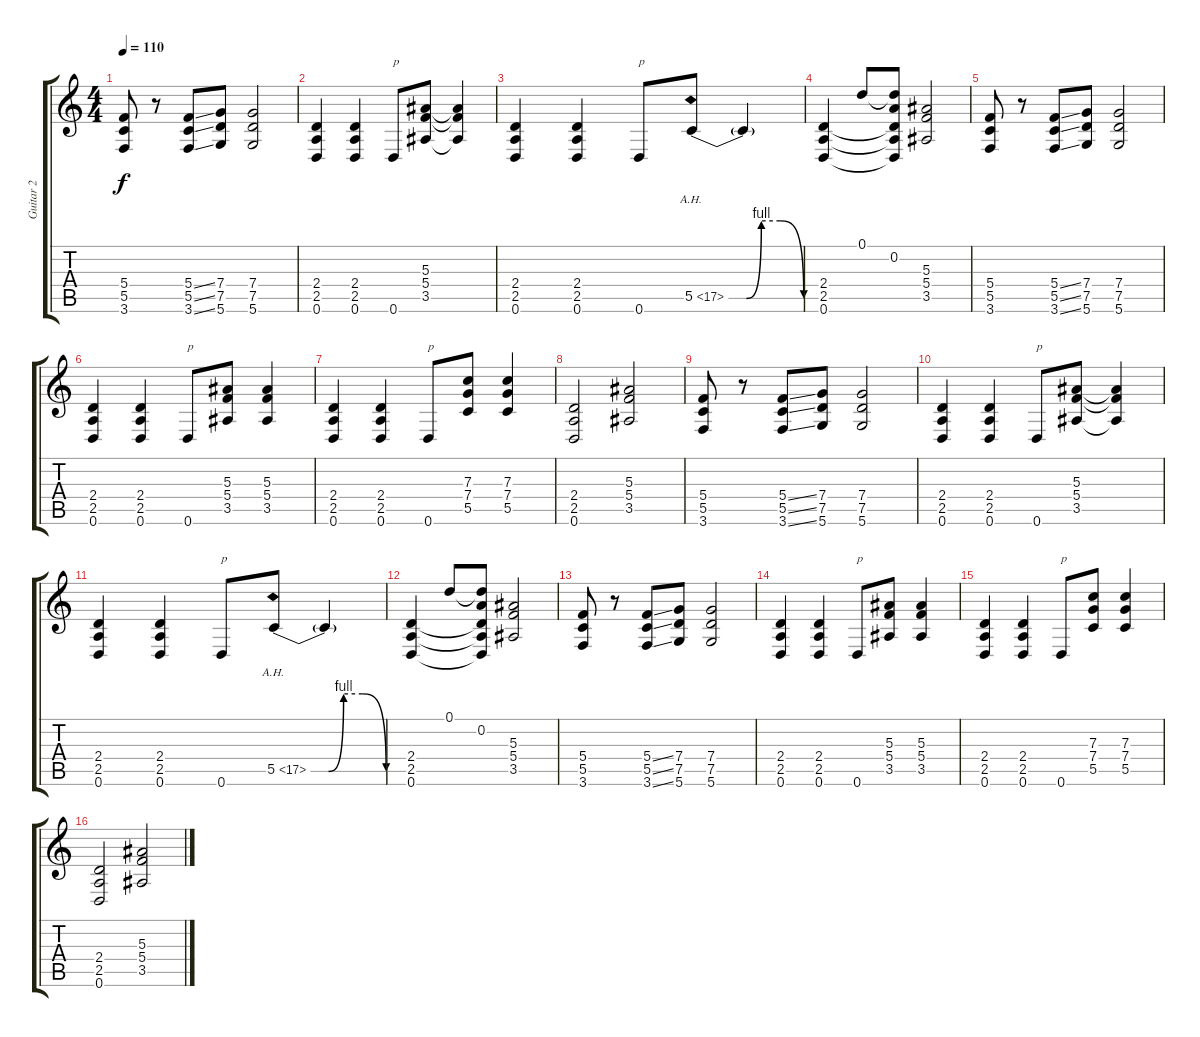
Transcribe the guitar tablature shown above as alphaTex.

\track ("Guitar 2" "Guitar 2") {instrument distortionguitar}
\staff {score tabs}
\tuning (D4 A3 F3 C3 G2 D2) {hide}
\ts (4 4)
\tempo 110
\clef g2
\ks c
(5.4 5.5 3.6).8{dy f} r.8 (5.4{ss} 5.5{ss} 3.6{ss}).8 (7.4 7.5 5.6).8 (7.4 7.5 5.6).2 |
(2.4 2.5 0.6).4 (2.4 2.5 0.6).4 0.6.8{txt "p"} (5.3 5.4 3.5).8 (5.3{t} 5.4{t} 3.5{t}).4 |
(2.4 2.5 0.6).4 (2.4 2.5 0.6).4 0.6.8{txt "p"} 5.5{be (custom 0 0 14 0 26 4 41 4 60 0) ah 12}.8 5.5{t}.4 |
(2.4 2.5 0.6).4 0.1.8 (0.1{t} 0.2 2.4{t} 2.5{t} 0.6{t}).8 (5.3 5.4 3.5).2 |
(5.4 5.5 3.6).8 r.8 (5.4{ss} 5.5{ss} 3.6{ss}).8 (7.4 7.5 5.6).8 (7.4 7.5 5.6).2 |
(2.4 2.5 0.6).4 (2.4 2.5 0.6).4 0.6.8{txt "p"} (5.3 5.4 3.5).8 (5.3 5.4 3.5).4 |
(2.4 2.5 0.6).4 (2.4 2.5 0.6).4 0.6.8{txt "p"} (7.3 7.4 5.5).8 (7.3 7.4 5.5).4 |
(2.4 2.5 0.6).2 (5.3 5.4 3.5).2 |
(5.4 5.5 3.6).8 r.8 (5.4{ss} 5.5{ss} 3.6{ss}).8 (7.4 7.5 5.6).8 (7.4 7.5 5.6).2 |
(2.4 2.5 0.6).4 (2.4 2.5 0.6).4 0.6.8{txt "p"} (5.3 5.4 3.5).8 (5.3{t} 5.4{t} 3.5{t}).4 |
(2.4 2.5 0.6).4 (2.4 2.5 0.6).4 0.6.8{txt "p"} 5.5{be (custom 0 0 14 0 26 4 41 4 60 0) ah 12}.8 5.5{t}.4 |
(2.4 2.5 0.6).4 0.1.8 (0.1{t} 0.2 2.4{t} 2.5{t} 0.6{t}).8 (5.3 5.4 3.5).2 |
(5.4 5.5 3.6).8 r.8 (5.4{ss} 5.5{ss} 3.6{ss}).8 (7.4 7.5 5.6).8 (7.4 7.5 5.6).2 |
(2.4 2.5 0.6).4 (2.4 2.5 0.6).4 0.6.8{txt "p"} (5.3 5.4 3.5).8 (5.3 5.4 3.5).4 |
(2.4 2.5 0.6).4 (2.4 2.5 0.6).4 0.6.8{txt "p"} (7.3 7.4 5.5).8 (7.3 7.4 5.5).4 |
(2.4 2.5 0.6).2 (5.3 5.4 3.5).2
